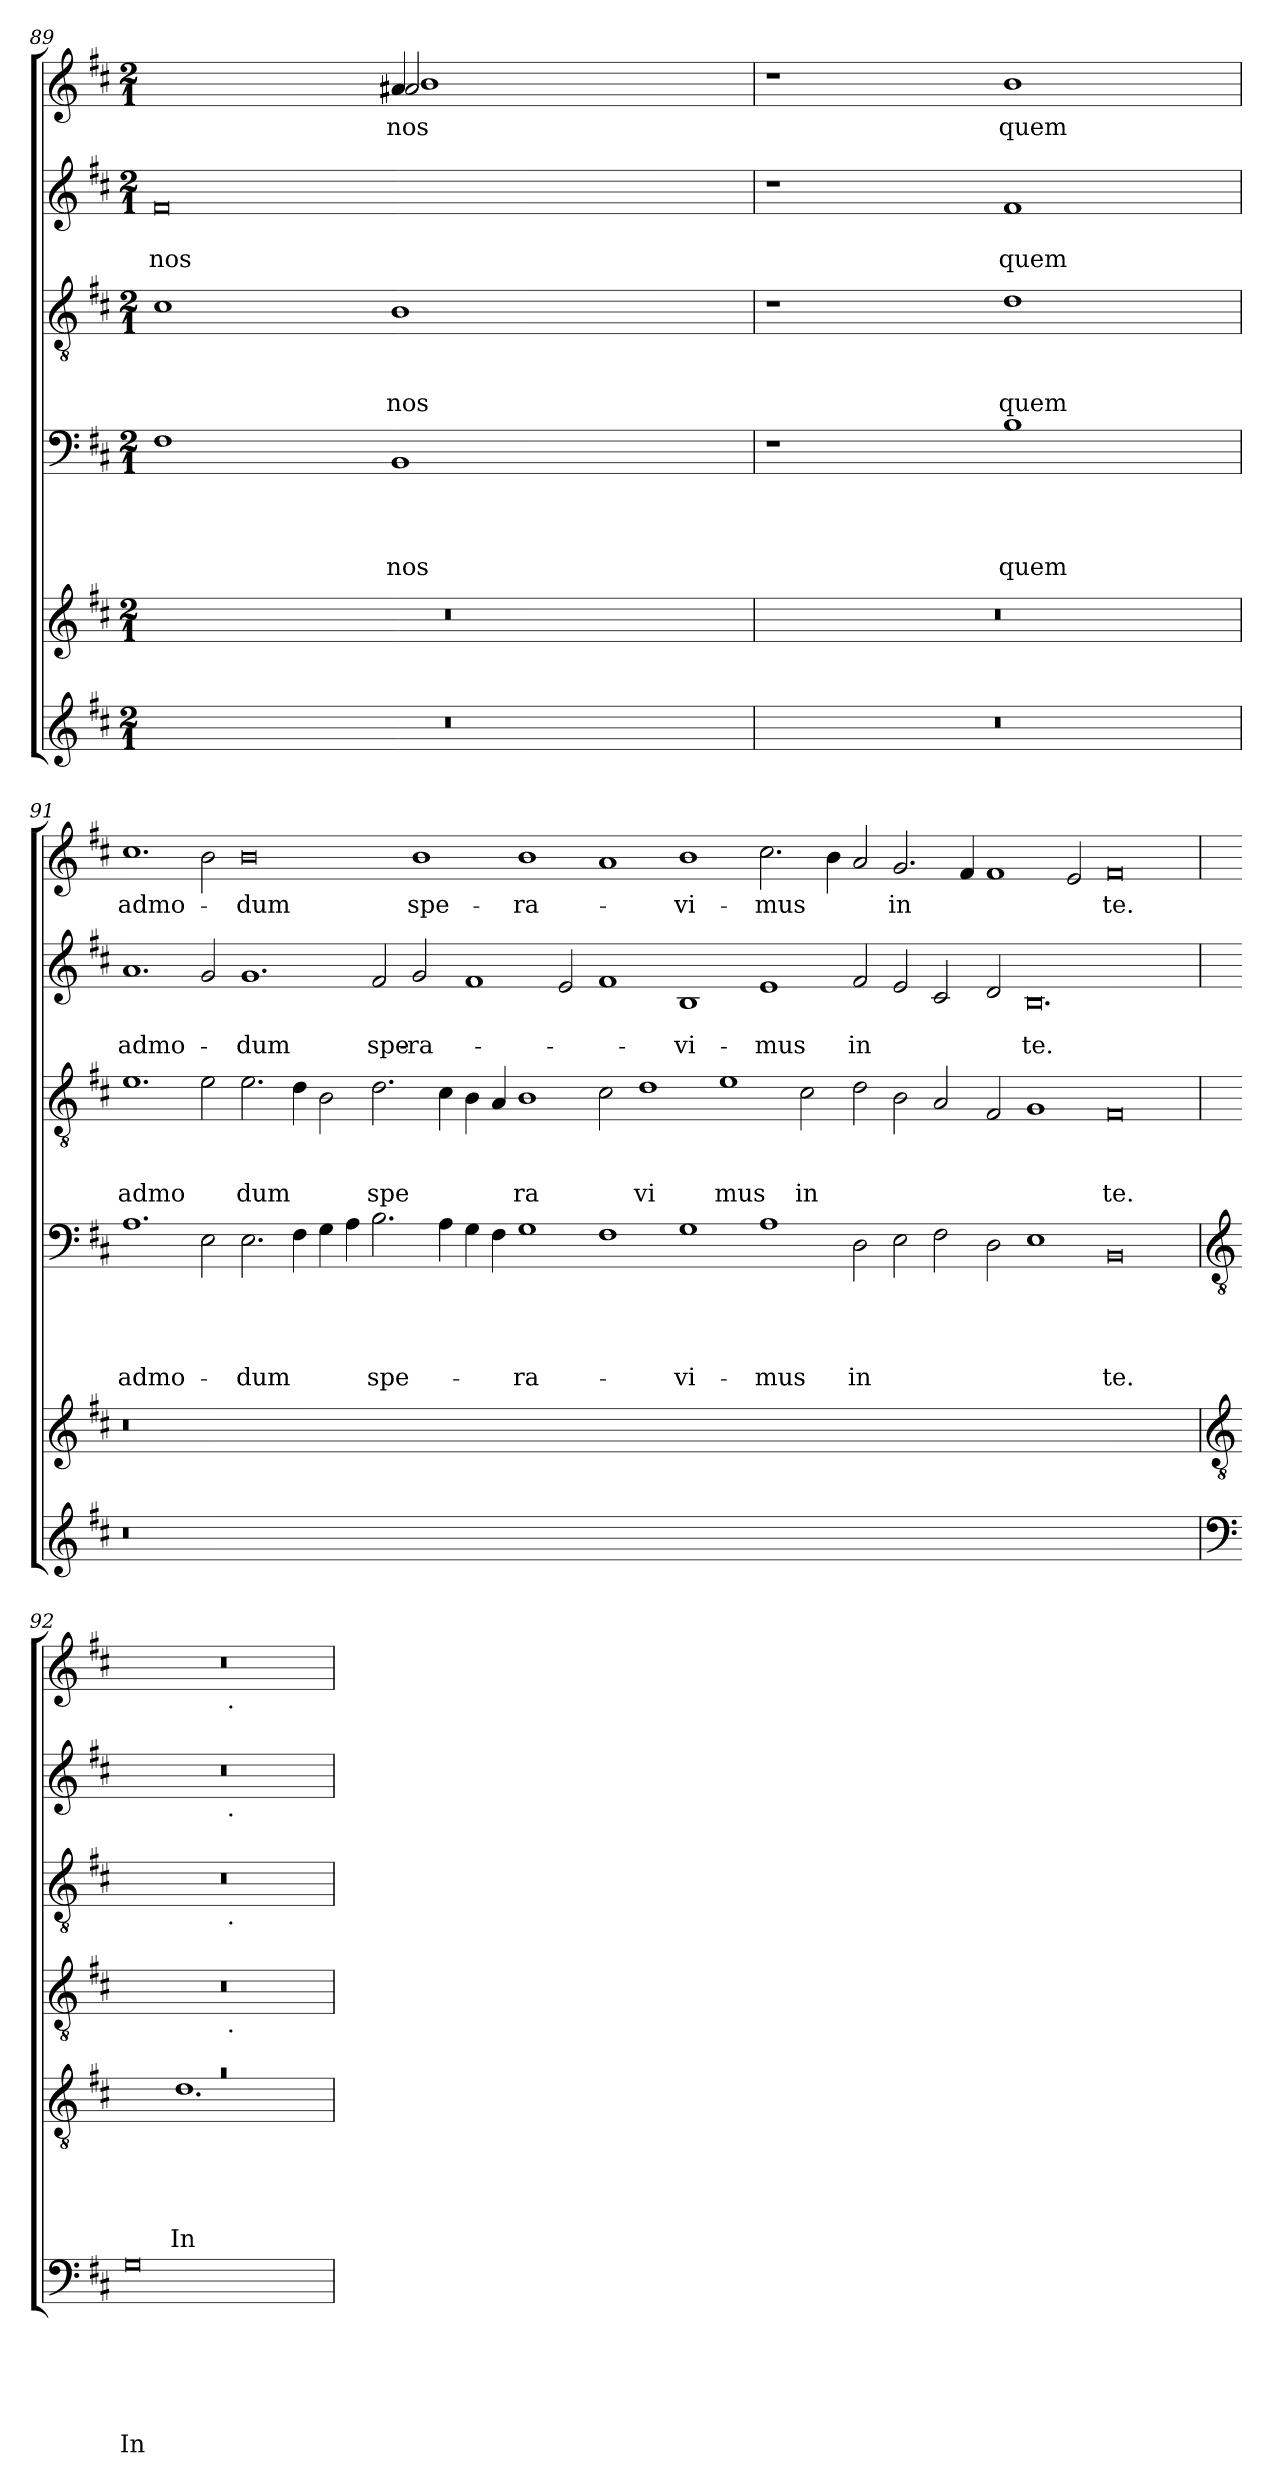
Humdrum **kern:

**kern	**text	**text	**text	**text	**text	**text	**kern	**text	**text	**text	**text	**text	**kern	**text	**text	**text	**text	**kern	**text	**text	**text	**kern	**text	**text	**kern	**text
*part6	*part6	*part6	*part6	*part6	*part6	*part6	*part5	*part5	*part5	*part5	*part5	*part5	*part4	*part4	*part4	*part4	*part4	*part3	*part3	*part3	*part3	*part2	*part2	*part2	*part1	*part1
*staff6	*staff6	*staff6	*staff6	*staff6	*staff6	*staff6	*staff5	*staff5	*staff5	*staff5	*staff5	*staff5	*staff4	*staff4	*staff4	*staff4	*staff4	*staff3	*staff3	*staff3	*staff3	*staff2	*staff2	*staff2	*staff1	*staff1
*clefG2	*	*	*	*	*	*	*clefG2	*	*	*	*	*	*clefF4	*	*	*	*	*clefGv2	*	*	*	*clefG2	*	*	*clefG2	*
*k[f#c#]	*	*	*	*	*	*	*k[f#c#]	*	*	*	*	*	*k[f#c#]	*	*	*	*	*k[f#c#]	*	*	*	*k[f#c#]	*	*	*k[f#c#]	*
*D:	*	*	*	*	*	*	*D:	*	*	*	*	*	*D:	*	*	*	*	*D:	*	*	*	*D:	*	*	*D:	*
*M2/1	*	*	*	*	*	*	*M2/1	*	*	*	*	*	*M2/1	*	*	*	*	*M2/1	*	*	*	*M2/1	*	*	*M2/1	*
=89	=89	=89	=89	=89	=89	=89	=89	=89	=89	=89	=89	=89	=89	=89	=89	=89	=89	=89	=89	=89	=89	=89	=89	=89	=89	=89
!	!	!	!	!	!	!	!	!	!	!	!	!	!	!	!	!	!	!	!	!	!	!	!	!LO:LY:b	!	!
*	*	*	*	*	*	*	*	*	*	*	*	*	*	*	*	*	*	*	*	*	*	*	*	*	*^	*
*	*	*	*	*	*	*	*	*	*	*	*	*	*	*	*	*	*	*	*	*	*	*	*	*	*	*^	*
0r	.	.	.	.	.	.	0r	.	.	.	.	.	1F#	.	.	.	.	1c#	.	.	.	0f#	.	nos	1ryy	1ryy	1ryy	.
!	!	!	!	!	!	!	!	!	!	!	!	!	!	!	!	!	!LO:LY:b	!	!	!	!LO:LY:b	!	!	!	!	!	!	!LO:LY:b
.	.	.	.	.	.	.	.	.	.	.	.	.	1BB	.	.	.	nos	1B	.	.	nos	.	.	.	4a#X/	2a#/	1b	nos
.	.	.	.	.	.	.	.	.	.	.	.	.	.	.	.	.	.	.	.	.	.	.	.	.	2.ryy	.	.	.
.	.	.	.	.	.	.	.	.	.	.	.	.	.	.	.	.	.	.	.	.	.	.	.	.	.	2ryy	.	.
*	*	*	*	*	*	*	*	*	*	*	*	*	*	*	*	*	*	*	*	*	*	*	*	*	*v	*v	*v	*
=90!	=90!	=90!	=90!	=90!	=90!	=90!	=90!	=90!	=90!	=90!	=90!	=90!	=90!	=90!	=90!	=90!	=90!	=90!	=90!	=90!	=90!	=90!	=90!	=90!	=90!	=90!
0r	.	.	.	.	.	.	0r	.	.	.	.	.	1r	.	.	.	.	1r	.	.	.	1r	.	.	1r	.
!	!	!	!	!	!	!	!	!	!	!	!	!	!	!	!	!	!LO:LY:b	!	!	!	!LO:LY:b	!	!	!LO:LY:b	!	!LO:LY:b
.	.	.	.	.	.	.	.	.	.	.	.	.	1B	.	.	.	quem	1d	.	.	quem	1f#	.	quem	1b	quem
!!LO:LB:g=z
=91!	=91!	=91!	=91!	=91!	=91!	=91!	=91!	=91!	=91!	=91!	=91!	=91!	=91!	=91!	=91!	=91!	=91!	=91!	=91!	=91!	=91!	=91!	=91!	=91!	=91!	=91!
!	!	!	!	!	!	!	!	!	!	!	!	!	!	!	!	!	!LO:LY:b	!	!	!	!LO:LY:b	!	!	!LO:LY:b	!	!LO:LY:b
0r	.	.	.	.	.	.	0r	.	.	.	.	.	1.A	.	.	.	admo-	1.e	.	.	admo	1.a	.	admo-	1.cc#	admo-
.	.	.	.	.	.	.	.	.	.	.	.	.	2E\	.	.	.	.	2e\	.	.	.	2g/	.	.	2b\	.
!	!	!	!	!	!	!	!	!	!	!	!	!	!	!	!	!	!LO:LY:b	!	!	!	!LO:LY:b	!	!	!LO:LY:b	!	!LO:LY:b
000.ryy	.	.	.	.	.	.	000.ryy	.	.	.	.	.	2.E\	.	.	.	-dum	2.e\	.	.	dum	1.g	.	-dum	0b	-dum
.	.	.	.	.	.	.	.	.	.	.	.	.	4F#\	.	.	.	.	4d\	.	.	.	.	.	.	.	.
.	.	.	.	.	.	.	.	.	.	.	.	.	4G\	.	.	.	.	2B\	.	.	.	.	.	.	.	.
.	.	.	.	.	.	.	.	.	.	.	.	.	4A\	.	.	.	.	.	.	.	.	.	.	.	.	.
!	!	!	!	!	!	!	!	!	!	!	!	!	!	!	!	!	!LO:LY:b	!	!	!	!LO:LY:b	!	!	!LO:LY:b	!	!
.	.	.	.	.	.	.	.	.	.	.	.	.	2.B\	.	.	.	spe-	2.d\	.	.	spe	2f#/	.	spe-	.	.
!	!	!	!	!	!	!	!	!	!	!	!	!	!	!	!	!	!	!	!	!	!	!	!	!LO:LY:b	!	!LO:LY:b
.	.	.	.	.	.	.	.	.	.	.	.	.	.	.	.	.	.	.	.	.	.	2g/	.	-ra-	1b	spe-
.	.	.	.	.	.	.	.	.	.	.	.	.	4A\	.	.	.	.	4c#\	.	.	.	.	.	.	.	.
.	.	.	.	.	.	.	.	.	.	.	.	.	4G\	.	.	.	.	4B\	.	.	.	1f#	.	.	.	.
.	.	.	.	.	.	.	.	.	.	.	.	.	4F#\	.	.	.	.	4A/	.	.	.	.	.	.	.	.
!	!	!	!	!	!	!	!	!	!	!	!	!	!	!	!	!	!LO:LY:b	!	!	!	!LO:LY:b	!	!	!	!	!LO:LY:b
.	.	.	.	.	.	.	.	.	.	.	.	.	1G	.	.	.	-ra-	1B	.	.	ra	.	.	.	1b	-ra-
.	.	.	.	.	.	.	.	.	.	.	.	.	.	.	.	.	.	.	.	.	.	2e/	.	.	.	.
.	.	.	.	.	.	.	.	.	.	.	.	.	1F#	.	.	.	.	2c#\	.	.	.	1f#	.	.	1a	.
!	!	!	!	!	!	!	!	!	!	!	!	!	!	!	!	!	!	!	!	!	!LO:LY:b	!	!	!	!	!
.	.	.	.	.	.	.	.	.	.	.	.	.	.	.	.	.	.	1d	.	.	vi	.	.	.	.	.
!	!	!	!	!	!	!	!	!	!	!	!	!	!	!	!	!	!LO:LY:b	!	!	!	!	!	!	!LO:LY:b	!	!LO:LY:b
.	.	.	.	.	.	.	.	.	.	.	.	.	1G	.	.	.	-vi-	.	.	.	.	1B	.	-vi-	1b	-vi-
!	!	!	!	!	!	!	!	!	!	!	!	!	!	!	!	!	!	!	!	!	!LO:LY:b	!	!	!	!	!
.	.	.	.	.	.	.	.	.	.	.	.	.	.	.	.	.	.	1e	.	.	mus	.	.	.	.	.
!	!	!	!	!	!	!	!	!	!	!	!	!	!	!	!	!	!LO:LY:b	!	!	!	!	!	!	!LO:LY:b	!	!LO:LY:b
.	.	.	.	.	.	.	.	.	.	.	.	.	1A	.	.	.	-mus	.	.	.	.	1e	.	-mus	2.cc#\	-mus
!	!	!	!	!	!	!	!	!	!	!	!	!	!	!	!	!	!	!	!	!	!LO:LY:b	!	!	!	!	!
.	.	.	.	.	.	.	.	.	.	.	.	.	.	.	.	.	.	2c#\	.	.	in	.	.	.	.	.
.	.	.	.	.	.	.	.	.	.	.	.	.	.	.	.	.	.	.	.	.	.	.	.	.	4b\	.
!	!	!	!	!	!	!	!	!	!	!	!	!	!	!	!	!	!LO:LY:b	!	!	!	!	!	!	!LO:LY:b	!	!
.	.	.	.	.	.	.	.	.	.	.	.	.	2D\	.	.	.	in	2d\	.	.	.	2f#/	.	in	2a/	.
!	!	!	!	!	!	!	!	!	!	!	!	!	!	!	!	!	!	!	!	!	!	!	!	!	!	!LO:LY:b
.	.	.	.	.	.	.	.	.	.	.	.	.	2E\	.	.	.	.	2B\	.	.	.	2e/	.	.	2.g/	in
.	.	.	.	.	.	.	.	.	.	.	.	.	2F#\	.	.	.	.	2A/	.	.	.	2c#/	.	.	.	.
.	.	.	.	.	.	.	.	.	.	.	.	.	.	.	.	.	.	.	.	.	.	.	.	.	4f#/	.
.	.	.	.	.	.	.	.	.	.	.	.	.	2D\	.	.	.	.	2F#/	.	.	.	2d/	.	.	1f#	.
!	!	!	!	!	!	!	!	!	!	!	!	!	!	!	!	!	!	!	!	!	!	!	!	!LO:LY:b	!	!
.	.	.	.	.	.	.	.	.	.	.	.	.	1E	.	.	.	.	1G	.	.	.	0.B	.	te.	.	.
.	.	.	.	.	.	.	.	.	.	.	.	.	.	.	.	.	.	.	.	.	.	.	.	.	2e/	.
!	!	!	!	!	!	!	!	!	!	!	!	!	!	!	!	!	!LO:LY:b	!	!	!	!LO:LY:b	!	!	!	!	!LO:LY:b
.	.	.	.	.	.	.	.	.	.	.	.	.	0BB	.	.	.	te.	0F#	.	.	te.	.	.	.	0f#	te.
!!LO:LB:g=z
=92!	=92!	=92!	=92!	=92!	=92!	=92!	=92!	=92!	=92!	=92!	=92!	=92!	=92!	=92!	=92!	=92!	=92!	=92!	=92!	=92!	=92!	=92!	=92!	=92!	=92!	=92!
*clefF4	*	*	*	*	*	*	*clefGv2	*	*	*	*	*	*clefGv2	*	*	*	*	*	*	*	*	*	*	*	*	*
!	!	!	!	!	!	!LO:LY:b	!LO:N:vis=1	!	!	!	!	!	!	!	!	!	!	!	!	!	!	!	!	!	!	!
*	*	*	*	*	*	*	*^	*	*	*	*	*	*^	*	*	*	*	*^	*	*	*	*^	*	*	*^	*
0G	.	.	.	.	.	In	0ra	2ryy	.	.	.	.	.	0r	2ryy	.	.	.	.	0r	2ryy	.	.	.	0r	2ryy	.	.	0r	2ryy	.
!	!	!	!	!	!	!	!	!	!	!	!	!	!LO:LY:b	!	!	!	!	!	!	!	!	!	!	!	!	!	!	!	!	!	!
.	.	.	.	.	.	.	.	1.d	.	.	.	.	In	.	4ryy	.	.	.	.	.	4ryy	.	.	.	.	4ryy	.	.	.	4ryy	.
.	.	.	.	.	.	.	.	.	.	.	.	.	.	.	16.ryy	.	.	.	.	.	16.ryy	.	.	.	.	16.ryy	.	.	.	16.ryy	.
!	!	!	!	!	!	!	!	!	!	!	!	!	!	!	!	!	!	!	!	!	!	!	!	!	!	!	!	!	!	!LO:TX:b:t=.	!
!	!	!	!	!	!	!	!	!	!	!	!	!	!	!	!	!	!	!	!	!	!	!	!	!	!	!LO:TX:b:t=.	!	!	!	!	!
!	!	!	!	!	!	!	!	!	!	!	!	!	!	!	!	!	!	!	!	!	!LO:TX:b:t=.	!	!	!	!	!	!	!	!	!	!
!	!	!	!	!	!	!	!	!	!	!	!	!	!	!	!LO:TX:b:t=.	!	!	!	!	!	!	!	!	!	!	!	!	!	!	!	!
.	.	.	.	.	.	.	.	.	.	.	.	.	.	.	1ryy	.	.	.	.	.	1ryy	.	.	.	.	1ryy	.	.	.	1ryy	.
.	.	.	.	.	.	.	.	.	.	.	.	.	.	.	8ryy	.	.	.	.	.	8ryy	.	.	.	.	8ryy	.	.	.	8ryy	.
.	.	.	.	.	.	.	.	.	.	.	.	.	.	.	32ryy	.	.	.	.	.	32ryy	.	.	.	.	32ryy	.	.	.	32ryy	.
*	*	*	*	*	*	*	*v	*v	*	*	*	*	*	*	*	*	*	*	*	*v	*v	*	*	*	*v	*v	*	*	*v	*v	*
*	*	*	*	*	*	*	*	*	*	*	*	*	*v	*v	*	*	*	*	*	*	*	*	*	*	*	*	*
=!	=!	=!	=!	=!	=!	=!	=!	=!	=!	=!	=!	=!	=!	=!	=!	=!	=!	=!	=!	=!	=!	=!	=!	=!	=!	=!
*-	*-	*-	*-	*-	*-	*-	*-	*-	*-	*-	*-	*-	*-	*-	*-	*-	*-	*-	*-	*-	*-	*-	*-	*-	*-	*-
